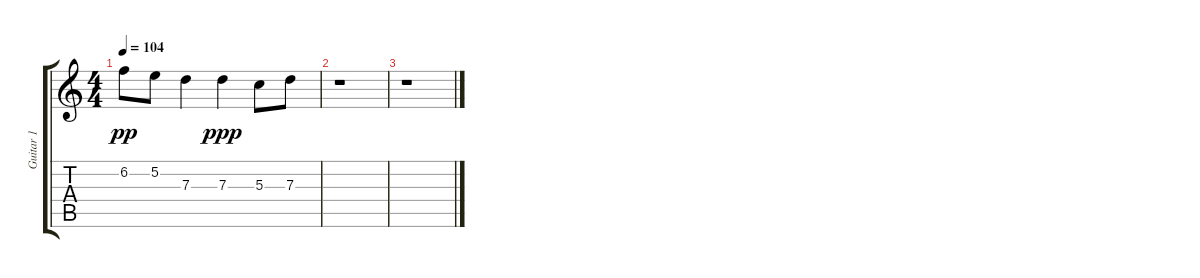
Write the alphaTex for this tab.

\track ("Guitar 1" "Guitar 1") {instrument distortionguitar}
\staff {score tabs}
\tuning (E4 B3 G3 D3 A2 E2) {hide}
\ts (4 4)
\tempo 104
\clef g2
\ks c
6.2.8{dy pp} 5.2.8 7.3.4 7.3.4{dy ppp} 5.3.8 7.3.8 |
r.1 |
r.1
